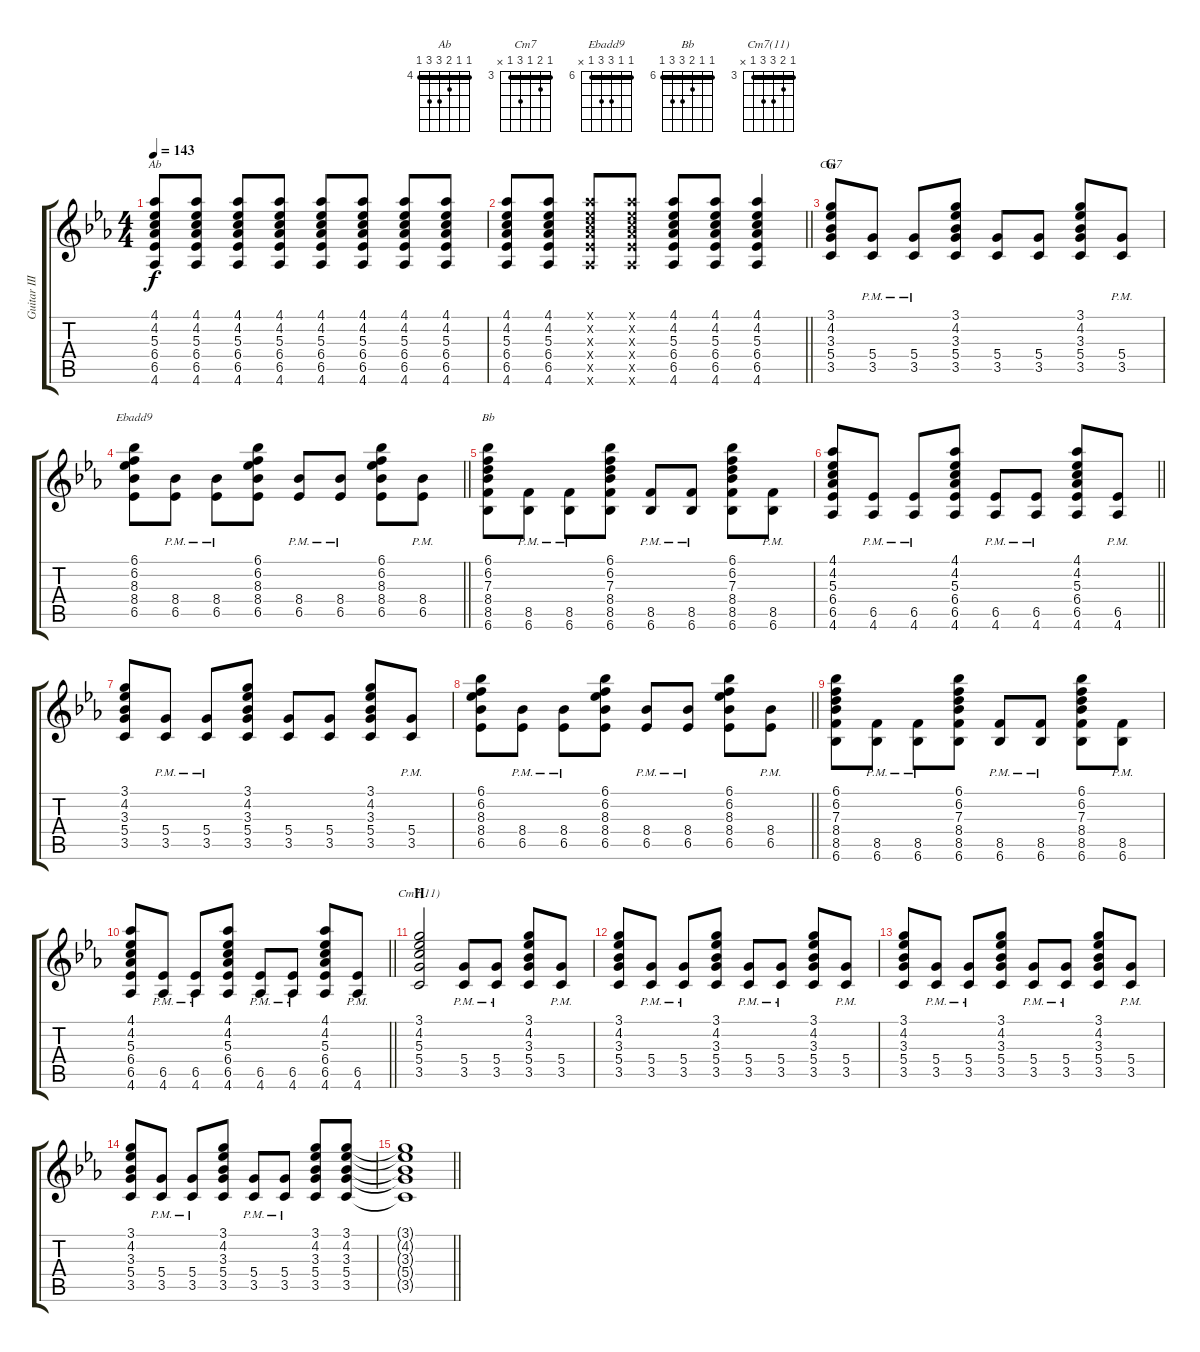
\track ("Guitar III" "Guitar III") {instrument acousticguitarsteel}
\staff {score tabs}
\tuning (E4 B3 G3 D3 A2 E2) {hide}
\chord ("Ab" 4 4 5 6 6 4) {firstfret 4 barre 4}
\chord ("Cm7" 3 4 3 5 3 x) {firstfret 3 barre 3}
\chord ("Ebadd9" 6 6 8 8 6 x) {firstfret 6 barre 6}
\chord ("Bb" 6 6 7 8 8 6) {firstfret 6 barre 6}
\chord ("Cm7(11)" 3 4 5 5 3 x) {firstfret 3 barre 3}
\ts (4 4)
\tempo 143
\clef g2
\ks eb
(4.1 4.2 5.3 6.4 6.5 4.6).8{ch "Ab" dy f} (4.1 4.2 5.3 6.4 6.5 4.6).8 (4.1 4.2 5.3 6.4 6.5 4.6).8 (4.1 4.2 5.3 6.4 6.5 4.6).8 (4.1 4.2 5.3 6.4 6.5 4.6).8 (4.1 4.2 5.3 6.4 6.5 4.6).8 (4.1 4.2 5.3 6.4 6.5 4.6).8 (4.1 4.2 5.3 6.4 6.5 4.6).8 |
\barLineRight lightlight
(4.1 4.2 5.3 6.4 6.5 4.6).8 (4.1 4.2 5.3 6.4 6.5 4.6).8 (4.1{x} 4.2{x} 5.3{x} 6.4{x} 6.5{x} 4.6{x}).8 (4.1{x} 4.2{x} 5.3{x} 6.4{x} 6.5{x} 4.6{x}).8 (4.1 4.2 5.3 6.4 6.5 4.6).8 (4.1 4.2 5.3 6.4 6.5 4.6).8 (4.1 4.2 5.3 6.4 6.5 4.6).4 |
\section ("" "G")
(3.1 4.2 3.3 5.4 3.5).8{ch "Cm7"} (5.4{pm} 3.5{pm}).8 (5.4{pm} 3.5{pm}).8 (3.1 4.2 3.3 5.4 3.5).8 (5.4 3.5).8 (5.4 3.5).8 (3.1 4.2 3.3 5.4 3.5).8 (5.4{pm} 3.5{pm}).8 |
\barLineRight lightlight
(6.1 6.2 8.3 8.4 6.5).8{ch "Ebadd9"} (8.4{pm} 6.5{pm}).8 (8.4{pm} 6.5{pm}).8 (6.1 6.2 8.3 8.4 6.5).8 (8.4{pm} 6.5{pm}).8 (8.4{pm} 6.5{pm}).8 (6.1 6.2 8.3 8.4 6.5).8 (8.4{pm} 6.5{pm}).8 |
(6.1 6.2 7.3 8.4 8.5 6.6).8{ch "Bb"} (8.5{pm} 6.6{pm}).8 (8.5{pm} 6.6{pm}).8 (6.1 6.2 7.3 8.4 8.5 6.6).8 (8.5{pm} 6.6{pm}).8 (8.5{pm} 6.6{pm}).8 (6.1 6.2 7.3 8.4 8.5 6.6).8 (8.5{pm} 6.6{pm}).8 |
\barLineRight lightlight
(4.1 4.2 5.3 6.4 6.5 4.6).8 (6.5{pm} 4.6{pm}).8 (6.5{pm} 4.6{pm}).8 (4.1 4.2 5.3 6.4 6.5 4.6).8 (6.5{pm} 4.6{pm}).8 (6.5{pm} 4.6{pm}).8 (4.1 4.2 5.3 6.4 6.5 4.6).8 (6.5{pm} 4.6{pm}).8 |
(3.1 4.2 3.3 5.4 3.5).8 (5.4{pm} 3.5{pm}).8 (5.4{pm} 3.5{pm}).8 (3.1 4.2 3.3 5.4 3.5).8 (5.4 3.5).8 (5.4 3.5).8 (3.1 4.2 3.3 5.4 3.5).8 (5.4{pm} 3.5{pm}).8 |
\barLineRight lightlight
(6.1 6.2 8.3 8.4 6.5).8 (8.4{pm} 6.5{pm}).8 (8.4{pm} 6.5{pm}).8 (6.1 6.2 8.3 8.4 6.5).8 (8.4{pm} 6.5{pm}).8 (8.4{pm} 6.5{pm}).8 (6.1 6.2 8.3 8.4 6.5).8 (8.4{pm} 6.5{pm}).8 |
(6.1 6.2 7.3 8.4 8.5 6.6).8 (8.5{pm} 6.6{pm}).8 (8.5{pm} 6.6{pm}).8 (6.1 6.2 7.3 8.4 8.5 6.6).8 (8.5{pm} 6.6{pm}).8 (8.5{pm} 6.6{pm}).8 (6.1 6.2 7.3 8.4 8.5 6.6).8 (8.5{pm} 6.6{pm}).8 |
\barLineRight lightlight
(4.1 4.2 5.3 6.4 6.5 4.6).8 (6.5{pm} 4.6{pm}).8 (6.5{pm} 4.6{pm}).8 (4.1 4.2 5.3 6.4 6.5 4.6).8 (6.5{pm} 4.6{pm}).8 (6.5{pm} 4.6{pm}).8 (4.1 4.2 5.3 6.4 6.5 4.6).8 (6.5{pm} 4.6{pm}).8 |
\section ("" "H")
(3.1 4.2 5.3 5.4 3.5).2{ch "Cm7(11)"} (5.4{pm} 3.5{pm}).8 (5.4{pm} 3.5{pm}).8 (3.1 4.2 3.3 5.4 3.5).8 (5.4{pm} 3.5{pm}).8 |
(3.1 4.2 3.3 5.4 3.5).8 (5.4{pm} 3.5{pm}).8 (5.4{pm} 3.5{pm}).8 (3.1 4.2 3.3 5.4 3.5).8 (5.4{pm} 3.5{pm}).8 (5.4{pm} 3.5{pm}).8 (3.1 4.2 3.3 5.4 3.5).8 (5.4{pm} 3.5{pm}).8 |
(3.1 4.2 3.3 5.4 3.5).8 (5.4{pm} 3.5{pm}).8 (5.4{pm} 3.5{pm}).8 (3.1 4.2 3.3 5.4 3.5).8 (5.4{pm} 3.5{pm}).8 (5.4{pm} 3.5{pm}).8 (3.1 4.2 3.3 5.4 3.5).8 (5.4{pm} 3.5{pm}).8 |
(3.1 4.2 3.3 5.4 3.5).8 (5.4{pm} 3.5{pm}).8 (5.4{pm} 3.5{pm}).8 (3.1 4.2 3.3 5.4 3.5).8 (5.4{pm} 3.5{pm}).8 (5.4{pm} 3.5{pm}).8 (3.1 4.2 3.3 5.4 3.5).8 (3.1 4.2 3.3 5.4 3.5).8 |
\barLineRight lightlight
(3.1{t} 4.2{t} 3.3{t} 5.4{t} 3.5{t}).1
